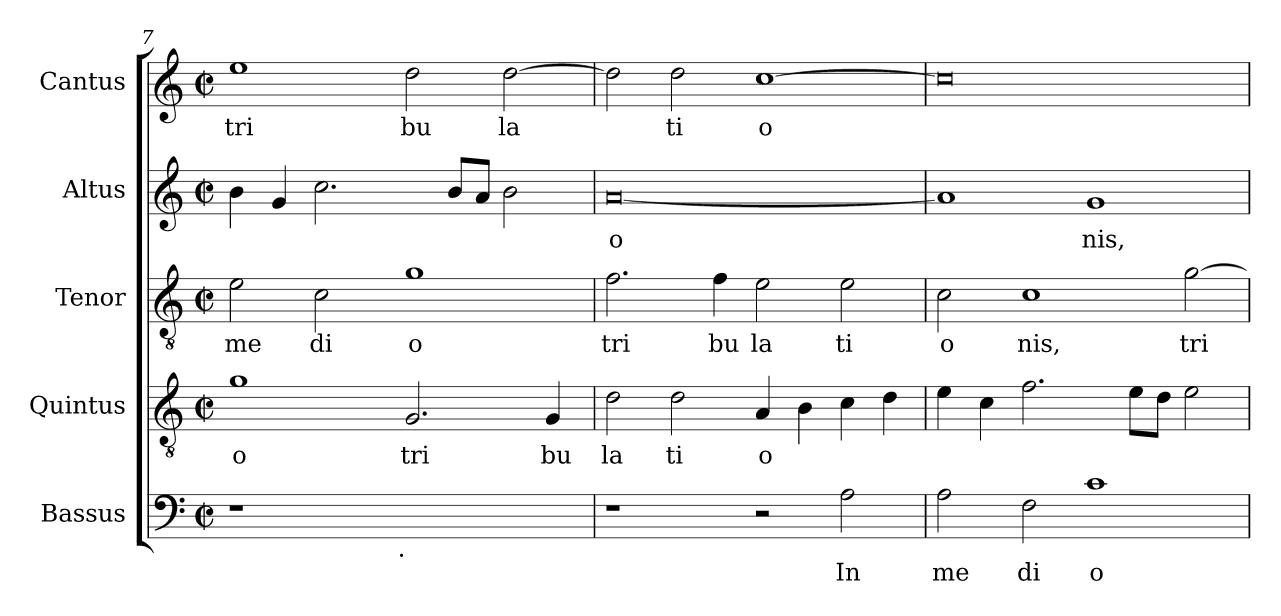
**kern	**text	**kern	**text	**kern	**text	**kern	**text	**kern	**text
*part5	*part5	*part4	*part4	*part3	*part3	*part2	*part2	*part1	*part1
*staff5	*staff5	*staff4	*staff4	*staff3	*staff3	*staff2	*staff2	*staff1	*staff1
*I"Bassus	*	*I"Quintus	*	*I"Tenor	*	*I"Altus	*	*I"Cantus	*
*clefF4	*	*clefGv2	*	*clefGv2	*	*clefG2	*	*clefG2	*
*k[]	*	*k[]	*	*k[]	*	*k[]	*	*k[]	*
*C:	*	*C:	*	*C:	*	*C:	*	*C:	*
*M2/2	*	*M2/2	*	*M2/2	*	*M2/2	*	*M2/2	*
*met(c|)	*	*met(c|)	*	*met(c|)	*	*met(c|)	*	*met(c|)	*
=7	=7	=7	=7	=7	=7	=7	=7	=7	=7
!	!	!	!LO:LY:b:cj	!	!LO:LY:b:cj	!	!LO:LY:b:cj	!	!LO:LY:b:cj
*^	*	*	*	*	*	*	*	*	*
1r	2ryy	.	1g	o	2e\	me	4b\	.	1ee	tri
!	!	!	!	!	!	!	!	!LO:LY:b:cj	!	!
.	.	.	.	.	.	.	4g/	.	.	.
!	!	!	!	!	!	!LO:LY:b:cj	!	!LO:LY:b:cj	!	!
.	4ryy	.	.	.	2c\	di	2.cc\	.	.	.
.	8...ryy	.	.	.	.	.	.	.	.	.
!	!LO:TX:b:t=.	!	!	!	!	!	!	!	!	!
.	1ryy	.	.	.	.	.	.	.	.	.
!	!	!	!	!LO:LY:b:cj	!	!LO:LY:b:cj	!	!	!	!LO:LY:b:cj
1ryy	.	.	2.G/	tri	1g	o	.	.	2dd\	bu
!	!	!	!	!	!	!	!	!LO:LY:b:cj	!	!
.	.	.	.	.	.	.	8b/L	.	.	.
!	!	!	!	!	!	!	!	!LO:LY:b:cj	!	!
.	.	.	.	.	.	.	8a/J	.	.	.
!	!	!	!	!	!	!	!	!LO:LY:b:cj	!	!LO:LY:b:cj
.	.	.	.	.	.	.	2b\	.	[>2dd\	la
!	!	!	!	!LO:LY:b:cj	!	!	!	!	!	!
.	.	.	4G/	bu	.	.	.	.	.	.
.	64ryy	.	.	.	.	.	.	.	.	.
=8	=8	=8	=8	=8	=8	=8	=8	=8	=8	=8
!	!	!	!	!LO:LY:b:cj	!	!LO:LY:b:cj	!	!LO:LY:b:cj	!	!LO:LY:b:cj
*v	*v	*	*	*	*	*	*	*	*	*
1r	.	2d\	la	2.f\	tri	[<0a	o	2dd\]	.
!	!	!	!LO:LY:b:cj	!	!	!	!	!	!LO:LY:b:cj
.	.	2d\	ti	.	.	.	.	2dd\	ti
!	!	!	!	!	!LO:LY:b:cj	!	!	!	!
.	.	.	.	4f\	bu	.	.	.	.
!	!	!	!LO:LY:b:cj	!	!LO:LY:b:cj	!	!	!	!LO:LY:b:cj
2r	.	4A/	o	2e\	la	.	.	[>1cc	o
!	!	!	!LO:LY:b:cj	!	!	!	!	!	!
.	.	4B\	.	.	.	.	.	.	.
!	!LO:LY:b:cj	!	!LO:LY:b:cj	!	!LO:LY:b:cj	!	!	!	!
2A\	In	4c\	.	2e\	ti	.	.	.	.
!	!	!	!LO:LY:b:cj	!	!	!	!	!	!
.	.	4d\	.	.	.	.	.	.	.
=9	=9	=9	=9	=9	=9	=9	=9	=9	=9
!	!LO:LY:b:cj	!	!LO:LY:b:cj	!	!LO:LY:b:cj	!	!LO:LY:b:cj	!	!LO:LY:b:cj
2A\	me	4e\	.	2c\	o	1a]	.	0cc]	.
!	!	!	!LO:LY:b:cj	!	!	!	!	!	!
.	.	4c\	.	.	.	.	.	.	.
!	!LO:LY:b:cj	!	!LO:LY:b:cj	!	!LO:LY:b:cj	!	!	!	!
2F\	di	2.f\	.	1c	nis,	.	.	.	.
!	!LO:LY:b:cj	!	!	!	!	!	!LO:LY:b:cj	!	!
1c	o	.	.	.	.	1g	nis,	.	.
!	!	!	!LO:LY:b:cj	!	!	!	!	!	!
.	.	8e\L	.	.	.	.	.	.	.
!	!	!	!LO:LY:b:cj	!	!	!	!	!	!
.	.	8d\J	.	.	.	.	.	.	.
!	!	!	!LO:LY:b:cj	!	!LO:LY:b:cj	!	!	!	!
.	.	2e\	.	[>2g\	tri	.	.	.	.
=	=	=	=	=	=	=	=	=	=
*-	*-	*-	*-	*-	*-	*-	*-	*-	*-
